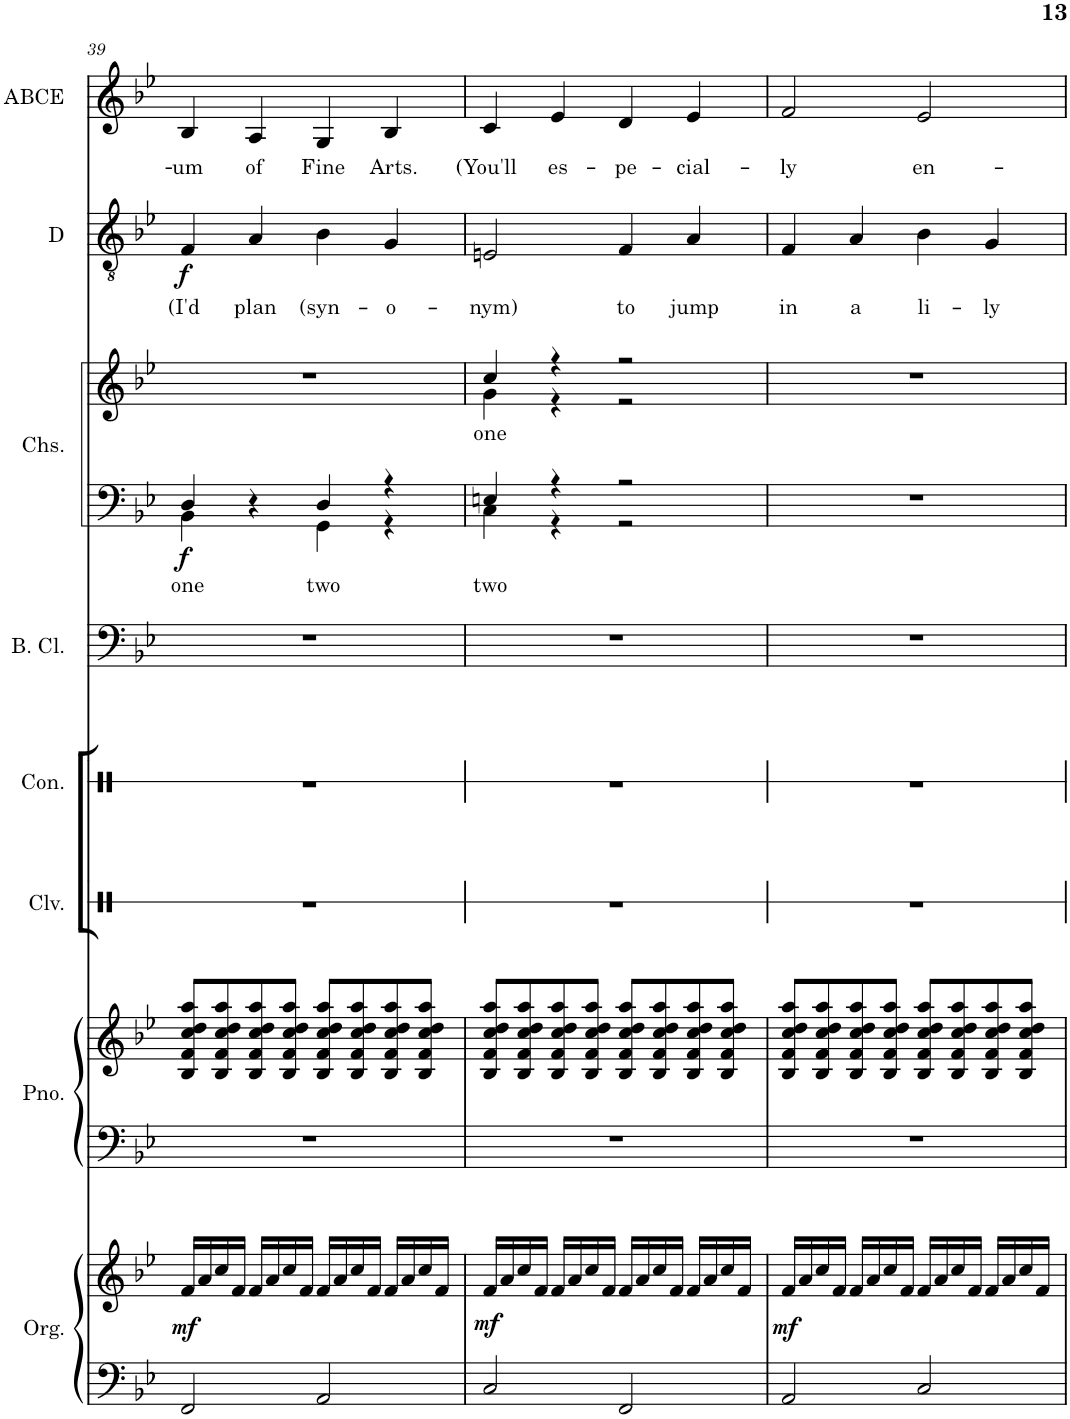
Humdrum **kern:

**kern	**kern	**dynam	**kern	**kern	**kern	**kern	**kern	**kern	**text	**kern	**text	**dynam	**kern	**text	**dynam	**kern	**text
*part8	*part8	*part8	*part7	*part7	*part6	*part5	*part4	*part3	*part3	*part3	*part3	*part3	*part2	*part2	*part2	*part1	*part1
*staff11	*staff10	*staff10/11	*staff9	*staff8	*staff7	*staff6	*staff5	*staff4	*staff4	*staff3	*staff3	*staff3/4	*staff2	*staff2	*staff2	*staff1	*staff1
*I"Organ	*	*	*I"Piano	*	*I"Claves	*I"Congas	*I"Bass Clarinet	*I"Chorus	*	*	*	*	*I"Dan	*	*	*I"Allie Belle Celle Ellie	*
*I'Org.	*	*	*I'Pno.	*	*I'Clv.	*I'Con.	*I'B. Cl.	*I'Chs.	*	*	*	*	*I'D	*	*	*I'ABCE	*
!!LO:PB:g=z
*clefF4	*clefG2	*	*clefF4	*clefG2	*clefX	*clefX	*clefF4	*clefF4	*	*clefG2	*	*	*clefGv2	*	*	*clefG2	*
*	*	*	*	*	*	*	*Trd8c14	*	*	*	*	*	*Trd8c14	*	*	*Trd1c2	*
*k[b-e-]	*k[b-e-]	*	*k[b-e-]	*k[b-e-]	*k[]	*k[]	*k[b-e-]	*k[b-e-]	*	*k[b-e-]	*	*	*k[b-e-]	*	*	*k[b-e-]	*
*M4/4	*M4/4	*	*M4/4	*M4/4	*M4/4	*M4/4	*M4/4	*M4/4	*	*M4/4	*	*	*M4/4	*	*	*M4/4	*
=39	=39	=39	=39	=39	=39	=39	=39	=39	=39	=39	=39	=39	=39	=39	=39	=39	=39
!	!	!LO:DY:b	!	!	!	!	!	!	!LO:LY:b	!	!	!LO:DY:b=2	!	!LO:LY:b	!LO:DY:b	!	!LO:LY:b
*	*	*	*	*	*	*	*	*^	*	*	*	*	*	*	*	*	*
2FF/	16f/LL	mf	1r	8B-/ 8f/ 8cc/ 8dd/ 8aa/L	1r	1r	1r	4D/	4BB-\	one	1r	.	f	4F/	(I'd	f	4B-/	-um
.	16a/	.	.	.	.	.	.	.	.	.	.	.	.	.	.	.	.	.
.	16cc/	.	.	8B-/ 8f/ 8cc/ 8dd/ 8aa/	.	.	.	.	.	.	.	.	.	.	.	.	.	.
.	16f/JJ	.	.	.	.	.	.	.	.	.	.	.	.	.	.	.	.	.
!	!	!	!	!	!	!	!	!	!	!	!	!	!	!	!LO:LY:b	!	!	!LO:LY:b
.	16f/LL	.	.	8B-/ 8f/ 8cc/ 8dd/ 8aa/	.	.	.	4r	4ryy	.	.	.	.	4A/	plan	.	4A/	of
.	16a/	.	.	.	.	.	.	.	.	.	.	.	.	.	.	.	.	.
.	16cc/	.	.	8B-/ 8f/ 8cc/ 8dd/ 8aa/J	.	.	.	.	.	.	.	.	.	.	.	.	.	.
.	16f/JJ	.	.	.	.	.	.	.	.	.	.	.	.	.	.	.	.	.
!	!	!	!	!	!	!	!	!	!	!LO:LY:b	!	!	!	!	!LO:LY:b	!	!	!LO:LY:b
2AA/	16f/LL	.	.	8B-/ 8f/ 8cc/ 8dd/ 8aa/L	.	.	.	4D/	4GG\	two	.	.	.	4B-\	(syn-	.	4G/	Fine
.	16a/	.	.	.	.	.	.	.	.	.	.	.	.	.	.	.	.	.
.	16cc/	.	.	8B-/ 8f/ 8cc/ 8dd/ 8aa/	.	.	.	.	.	.	.	.	.	.	.	.	.	.
.	16f/JJ	.	.	.	.	.	.	.	.	.	.	.	.	.	.	.	.	.
!	!	!	!	!	!	!	!	!	!	!	!	!	!	!	!LO:LY:b	!	!	!LO:LY:b
.	16f/LL	.	.	8B-/ 8f/ 8cc/ 8dd/ 8aa/	.	.	.	4r	4r	.	.	.	.	4G/	-o-	.	4B-/	Arts.
.	16a/	.	.	.	.	.	.	.	.	.	.	.	.	.	.	.	.	.
.	16cc/	.	.	8B-/ 8f/ 8cc/ 8dd/ 8aa/J	.	.	.	.	.	.	.	.	.	.	.	.	.	.
.	16f/JJ	.	.	.	.	.	.	.	.	.	.	.	.	.	.	.	.	.
=40	=40	=40	=40	=40	=40	=40	=40	=40	=40	=40	=40	=40	=40	=40	=40	=40	=40	=40
!	!	!LO:DY:b	!	!	!	!	!	!	!	!LO:LY:b	!	!LO:LY:b	!	!	!LO:LY:b	!	!	!LO:LY:b
*	*	*	*	*	*	*	*	*	*	*	*^	*	*	*	*	*	*	*
2C/	16f/LL	mf	1r	8B-/ 8f/ 8cc/ 8dd/ 8aa/L	1r	1r	1r	4En/	4C\	two	4cc/	4g\	one	.	2En/	-nym)	.	4c/	(You'll
.	16a/	.	.	.	.	.	.	.	.	.	.	.	.	.	.	.	.	.	.
.	16cc/	.	.	8B-/ 8f/ 8cc/ 8dd/ 8aa/	.	.	.	.	.	.	.	.	.	.	.	.	.	.	.
.	16f/JJ	.	.	.	.	.	.	.	.	.	.	.	.	.	.	.	.	.	.
!	!	!	!	!	!	!	!	!	!	!	!	!	!	!	!	!	!	!	!LO:LY:b
.	16f/LL	.	.	8B-/ 8f/ 8cc/ 8dd/ 8aa/	.	.	.	4r	4r	.	4r	4r	.	.	.	.	.	4e-/	es-
.	16a/	.	.	.	.	.	.	.	.	.	.	.	.	.	.	.	.	.	.
.	16cc/	.	.	8B-/ 8f/ 8cc/ 8dd/ 8aa/J	.	.	.	.	.	.	.	.	.	.	.	.	.	.	.
.	16f/JJ	.	.	.	.	.	.	.	.	.	.	.	.	.	.	.	.	.	.
!	!	!	!	!	!	!	!	!	!	!	!	!	!	!	!	!LO:LY:b	!	!	!LO:LY:b
2FF/	16f/LL	.	.	8B-/ 8f/ 8cc/ 8dd/ 8aa/L	.	.	.	2r	2r	.	2r	2r	.	.	4F/	to	.	4d/	-pe-
.	16a/	.	.	.	.	.	.	.	.	.	.	.	.	.	.	.	.	.	.
.	16cc/	.	.	8B-/ 8f/ 8cc/ 8dd/ 8aa/	.	.	.	.	.	.	.	.	.	.	.	.	.	.	.
.	16f/JJ	.	.	.	.	.	.	.	.	.	.	.	.	.	.	.	.	.	.
!	!	!	!	!	!	!	!	!	!	!	!	!	!	!	!	!LO:LY:b	!	!	!LO:LY:b
.	16f/LL	.	.	8B-/ 8f/ 8cc/ 8dd/ 8aa/	.	.	.	.	.	.	.	.	.	.	4A/	jump	.	4e-/	-cial-
.	16a/	.	.	.	.	.	.	.	.	.	.	.	.	.	.	.	.	.	.
.	16cc/	.	.	8B-/ 8f/ 8cc/ 8dd/ 8aa/J	.	.	.	.	.	.	.	.	.	.	.	.	.	.	.
.	16f/JJ	.	.	.	.	.	.	.	.	.	.	.	.	.	.	.	.	.	.
*	*	*	*	*	*	*	*	*v	*v	*	*	*	*	*	*	*	*	*	*
*	*	*	*	*	*	*	*	*	*	*v	*v	*	*	*	*	*	*	*
=41	=41	=41	=41	=41	=41	=41	=41	=41	=41	=41	=41	=41	=41	=41	=41	=41	=41
!	!	!LO:DY:b	!	!	!	!	!	!	!	!	!	!	!	!LO:LY:b	!	!	!LO:LY:b
2AA/	16f/LL	mf	1r	8B-/ 8f/ 8cc/ 8dd/ 8aa/L	1r	1r	1r	1r	.	1r	.	.	4F/	in	.	2f/	-ly
.	16a/	.	.	.	.	.	.	.	.	.	.	.	.	.	.	.	.
.	16cc/	.	.	8B-/ 8f/ 8cc/ 8dd/ 8aa/	.	.	.	.	.	.	.	.	.	.	.	.	.
.	16f/JJ	.	.	.	.	.	.	.	.	.	.	.	.	.	.	.	.
!	!	!	!	!	!	!	!	!	!	!	!	!	!	!LO:LY:b	!	!	!
.	16f/LL	.	.	8B-/ 8f/ 8cc/ 8dd/ 8aa/	.	.	.	.	.	.	.	.	4A/	a	.	.	.
.	16a/	.	.	.	.	.	.	.	.	.	.	.	.	.	.	.	.
.	16cc/	.	.	8B-/ 8f/ 8cc/ 8dd/ 8aa/J	.	.	.	.	.	.	.	.	.	.	.	.	.
.	16f/JJ	.	.	.	.	.	.	.	.	.	.	.	.	.	.	.	.
!	!	!	!	!	!	!	!	!	!	!	!	!	!	!LO:LY:b	!	!	!LO:LY:b
2C/	16f/LL	.	.	8B-/ 8f/ 8cc/ 8dd/ 8aa/L	.	.	.	.	.	.	.	.	4B-\	li-	.	2e-/	en-
.	16a/	.	.	.	.	.	.	.	.	.	.	.	.	.	.	.	.
.	16cc/	.	.	8B-/ 8f/ 8cc/ 8dd/ 8aa/	.	.	.	.	.	.	.	.	.	.	.	.	.
.	16f/JJ	.	.	.	.	.	.	.	.	.	.	.	.	.	.	.	.
!	!	!	!	!	!	!	!	!	!	!	!	!	!	!LO:LY:b	!	!	!
.	16f/LL	.	.	8B-/ 8f/ 8cc/ 8dd/ 8aa/	.	.	.	.	.	.	.	.	4G/	-ly	.	.	.
.	16a/	.	.	.	.	.	.	.	.	.	.	.	.	.	.	.	.
.	16cc/	.	.	8B-/ 8f/ 8cc/ 8dd/ 8aa/J	.	.	.	.	.	.	.	.	.	.	.	.	.
.	16f/JJ	.	.	.	.	.	.	.	.	.	.	.	.	.	.	.	.
=	=	=	=	=	=	=	=	=	=	=	=	=	=	=	=	=	=
*-	*-	*-	*-	*-	*-	*-	*-	*-	*-	*-	*-	*-	*-	*-	*-	*-	*-
